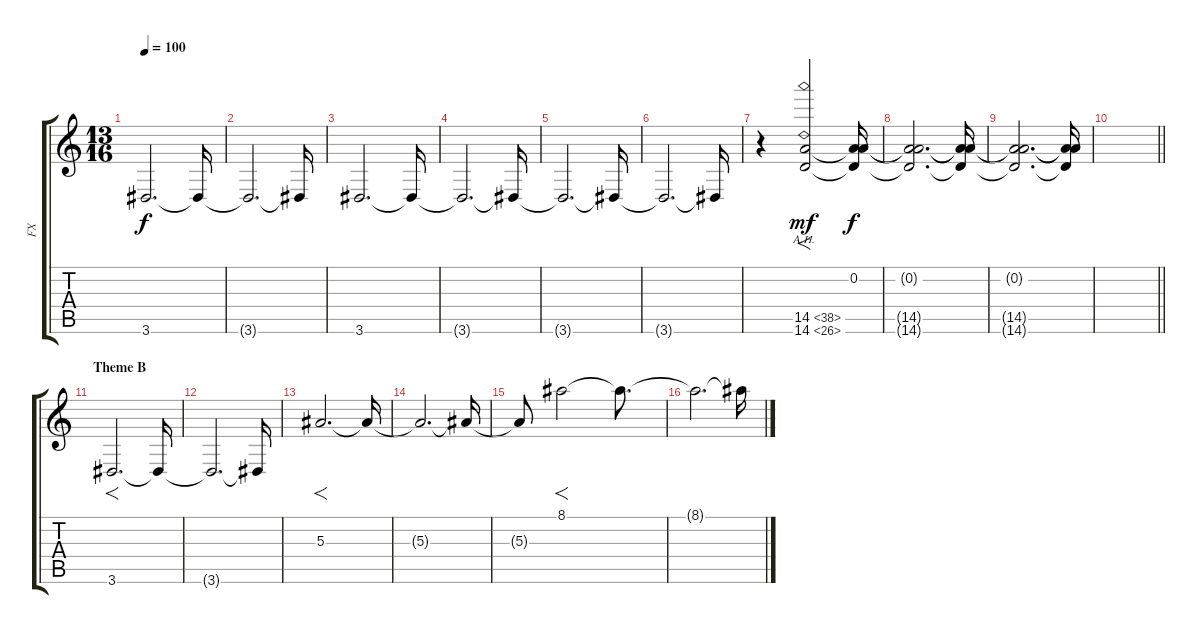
\track ("FX" "FX") {instrument distortionguitar}
\staff {score tabs}
\tuning (D4 A3 F3 C3 G2 C2) {hide}
\ts (13 16)
\tempo 100
\clef g2
\ks c
3.6{t}.2{d dy f} 3.6{t}.16 |
3.6{t}.2{d} 3.6{t}.16 |
3.6.2{d volume 2 instrument distortionguitar} 3.6{t}.16 |
3.6{t}.2{d} 3.6{t}.16 |
3.6{t}.2{d} 3.6{t}.16 |
3.6{t}.2{d} 3.6{t}.16 |
r.4{volume 2 balance 16 instrument distortionguitar} (14.5{ah 24} 14.6{ah 12}).2{f dy mf} (0.2 14.5{t} 14.6{t}).16{dy f} |
(0.2{t} 14.5{t} 14.6{t}).2{d} (0.2{t} 14.5{t} 14.6{t}).16 |
(0.2{t} 14.5{t} 14.6{t}).2{d volume 0} (0.2{t} 14.5{t} 14.6{t}).16 |
\barLineRight lightlight
|
\section ("" "Theme B")
3.6.2{f d volume 2 balance 8 instrument distortionguitar} 3.6{t}.16 |
3.6{t}.2{d} 3.6{t}.16 |
5.3.2{f d volume 2 balance 8 instrument distortionguitar} 5.3{t}.16 |
5.3{t}.2{d} 5.3{t}.16 |
5.3{t}.8 8.1.2{f} 8.1{t}.8{d} |
8.1{t}.2{d} 8.1{t}.16
